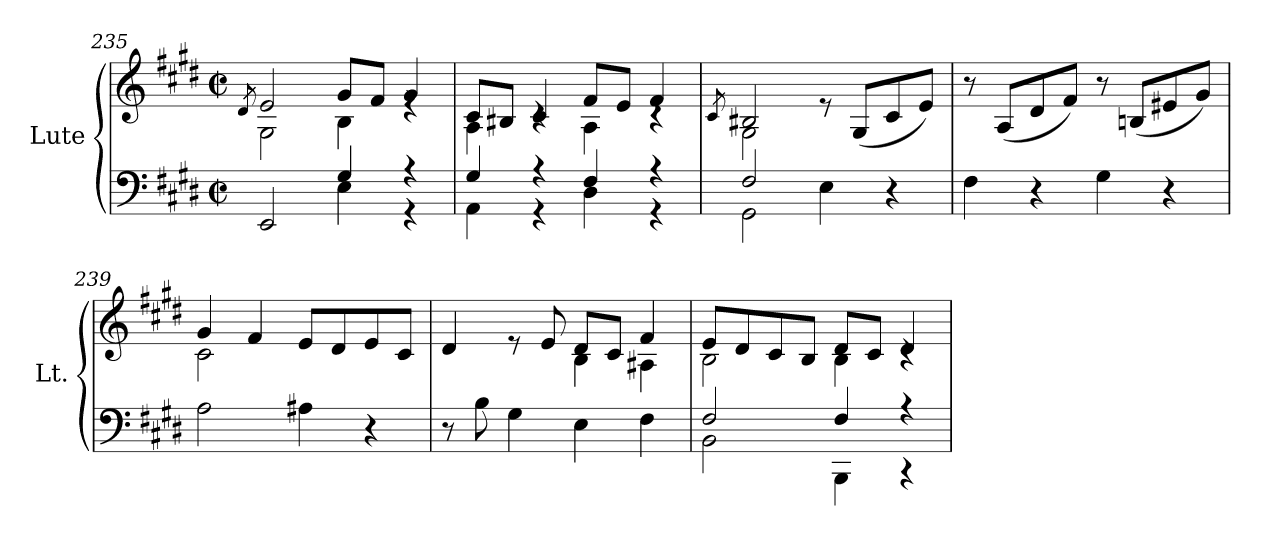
**kern	**kern
*part1	*part1
*staff2	*staff1
*I"Lute	*
*I'Lt.	*
*clefF4	*clefG2
*k[f#c#g#d#]	*k[f#c#g#d#]
*M2/2	*M2/2
*met(c|)	*met(c|)
=235	=235
.	8qd#/
*^	*^
2EE/	2ryy	2e/	2G#\
4G#/	4E\	8g#/L	4B\
.	.	8f#/J	.
4r	4r	4g#/	4re
=236	=236	=236	=236
4G#/	4AA\	8c#/L	4A\
.	.	8B#X/J	.
4r	4r	4c#/	4rc
4F#/	4D#\	8f#/L	4A\
.	.	8e/J	.
4r	4r	4f#/	4rc
=237	=237	=237	=237
.	.	8qc#/	.
2F#/	2GG#\	2B#X/	2G#\
4E\	4ryy	8re	2ryy
.	.	(8G#/L	.
4r	4ryy	8c#/	.
.	.	8e/J)	.
*v	*v	*	*
*	*v	*v
=238	=238
4F#\	8r
.	(8A/L
4r	8d#/
.	8f#/J)
4G#\	8r
.	(8Bn/L
4r	8e#X/
.	8g#/J)
=239	=239
*	*^
2A\	4g#/	2c#\
.	4f#/	.
4A#X\	8e/L	2ryy
.	8d#/	.
4r	8e/	.
.	8c#/J	.
!!LO:LB:g=z	!!
=240	=240	=240
8r	4d#/	2ryy
8B\	.	.
4G#\	8re	.
.	8e/	.
4E\	8d#/L	4B\
.	8c#/J	.
4F#\	4f#/	4A#X\
=241	=241	=241
*^	*	*
2F#/	2BB\	8e/L	2B\
.	.	8d#/	.
.	.	8c#/	.
.	.	8B/J	.
4F#/	4BBB\	8d#/L	4B\
.	.	8c#/J	.
4r	4r	4d#/	4rc
*v	*v	*	*
*	*v	*v
=	=
*-	*-
